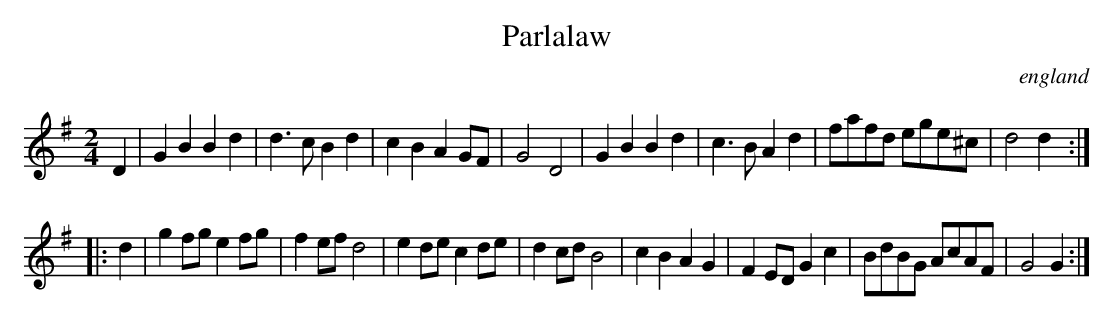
X:1
T:Parlalaw
O:england
M:2/4
L:1/8
K:G
D2|\
G2B2 B2d2 | d3c B2d2 | c2B2 A2GF | G4D4 |\
G2B2 B2d2 | c3B A2d2 | fafd ege^c | d4 d2 :|
|:d2 |\
g2fg e2fg | f2ef d4 | e2de c2de | d2cd B4 |\
c2B2 A2G2 | F2ED G2c2 | BdBG AcAF | G4G2:|
